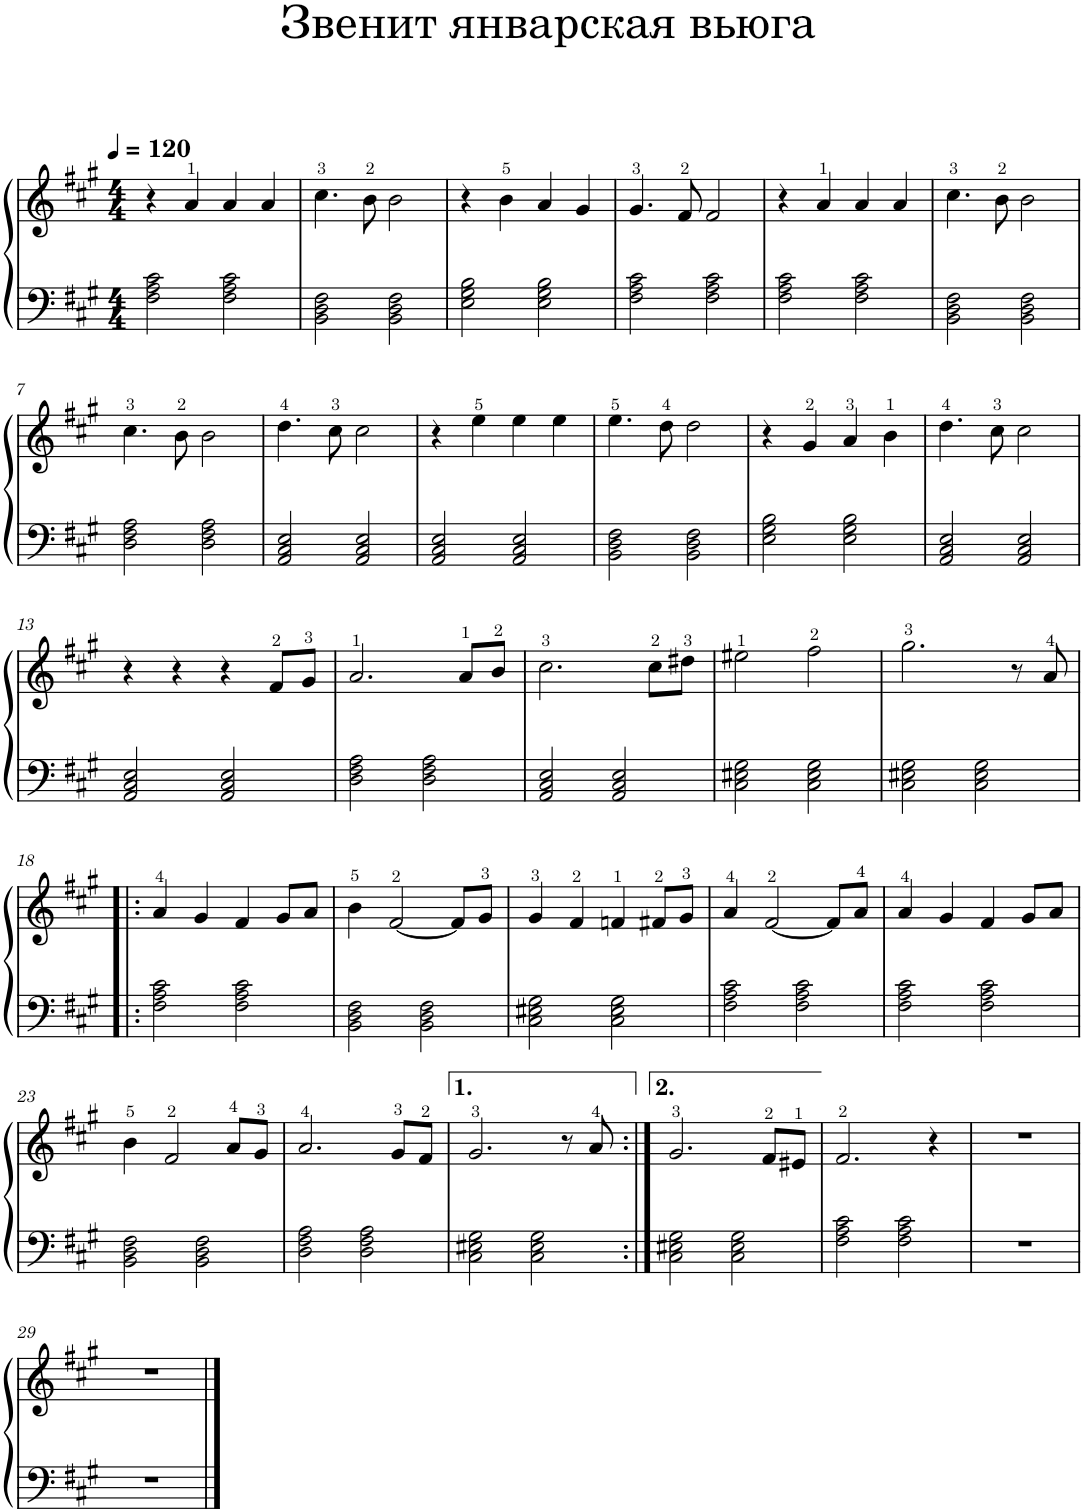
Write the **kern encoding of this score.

**kern	**kern
*part1	*part1
*staff2	*staff1
*I"Piano	*
*I'Pno.	*
*clefF4	*clefG2
*k[f#c#g#]	*k[f#c#g#]
*M4/4	*M4/4
*MM120	*MM120
=1	=1
2F#\ 2A\ 2c#\	4r
.	4a/
2F#\ 2A\ 2c#\	4a/
.	4a/
=2	=2
2BB\ 2D\ 2F#\	4.cc#\
.	8b\
2BB\ 2D\ 2F#\	2b\
=3	=3
2E\ 2G#\ 2B\	4r
.	4b\
2E\ 2G#\ 2B\	4a/
.	4g#/
=4	=4
2F#\ 2A\ 2c#\	4.g#/
.	8f#/
2F#\ 2A\ 2c#\	2f#/
=5	=5
2F#\ 2A\ 2c#\	4r
.	4a/
2F#\ 2A\ 2c#\	4a/
.	4a/
=6	=6
2BB\ 2D\ 2F#\	4.cc#\
.	8b\
2BB\ 2D\ 2F#\	2b\
!!LO:LB:g=z
=7	=7
2D\ 2F#\ 2A\	4.cc#\
.	8b\
2D\ 2F#\ 2A\	2b\
=8	=8
2AA/ 2C#/ 2E/	4.dd\
.	8cc#\
2AA/ 2C#/ 2E/	2cc#\
=9	=9
2AA/ 2C#/ 2E/	4r
.	4ee\
2AA/ 2C#/ 2E/	4ee\
.	4ee\
=10	=10
2BB\ 2D\ 2F#\	4.ee\
.	8dd\
2BB\ 2D\ 2F#\	2dd\
=11	=11
2E\ 2G#\ 2B\	4r
.	4g#/
2E\ 2G#\ 2B\	4a/
.	4b\
=12	=12
2AA/ 2C#/ 2E/	4.dd\
.	8cc#\
2AA/ 2C#/ 2E/	2cc#\
!!LO:LB:g=z
=13	=13
2AA/ 2C#/ 2E/	4r
.	4r
2AA/ 2C#/ 2E/	4r
.	8f#/L
.	8g#/J
=14	=14
2D\ 2F#\ 2A\	2.a/
2D\ 2F#\ 2A\	.
.	8a/L
.	8b/J
=15	=15
2AA/ 2C#/ 2E/	2.cc#\
2AA/ 2C#/ 2E/	.
.	8cc#\L
.	8dd#X\J
=16	=16
2C#\ 2E#X\ 2G#\	2ee#X\
2C#\ 2E#\ 2G#\	2ff#\
=17	=17
2C#\ 2E#X\ 2G#\	2.gg#\
2C#\ 2E#\ 2G#\	.
.	8r
.	8a/
!!LO:LB:g=z
=18!|:	=18!|:
2F#\ 2A\ 2c#\	4a/
.	4g#/
2F#\ 2A\ 2c#\	4f#/
.	8g#/L
.	8a/J
=19	=19
2BB\ 2D\ 2F#\	4b\
.	[2f#/
2BB\ 2D\ 2F#\	.
.	8f#/L]
.	8g#/J
=20	=20
2C#\ 2E#X\ 2G#\	4g#/
.	4f#/
2C#\ 2E#\ 2G#\	4fn/
.	8f#X/L
.	8g#/J
=21	=21
2F#\ 2A\ 2c#\	4a/
.	[2f#/
2F#\ 2A\ 2c#\	.
.	8f#/L]
.	8a/J
=22	=22
2F#\ 2A\ 2c#\	4a/
.	4g#/
2F#\ 2A\ 2c#\	4f#/
.	8g#/L
.	8a/J
!!LO:LB:g=z
=23	=23
2BB\ 2D\ 2F#\	4b\
.	2f#/
2BB\ 2D\ 2F#\	.
.	8a/L
.	8g#/J
=24	=24
2D\ 2F#\ 2A\	2.a/
2D\ 2F#\ 2A\	.
.	8g#/L
.	8f#/J
=25	=25
2C#\ 2E#X\ 2G#\	2.g#/
2C#\ 2E#\ 2G#\	.
.	8r
.	8a/
=26:|!	=26:|!
2C#\ 2E#X\ 2G#\	2.g#/
2C#\ 2E#\ 2G#\	.
.	8f#/L
.	8e#X/J
=27	=27
2F#\ 2A\ 2c#\	2.f#/
2F#\ 2A\ 2c#\	.
.	4r
=28	=28
1r	1r
!!LO:LB:g=z
=29	=29
1r	1r
==	==
*-	*-
